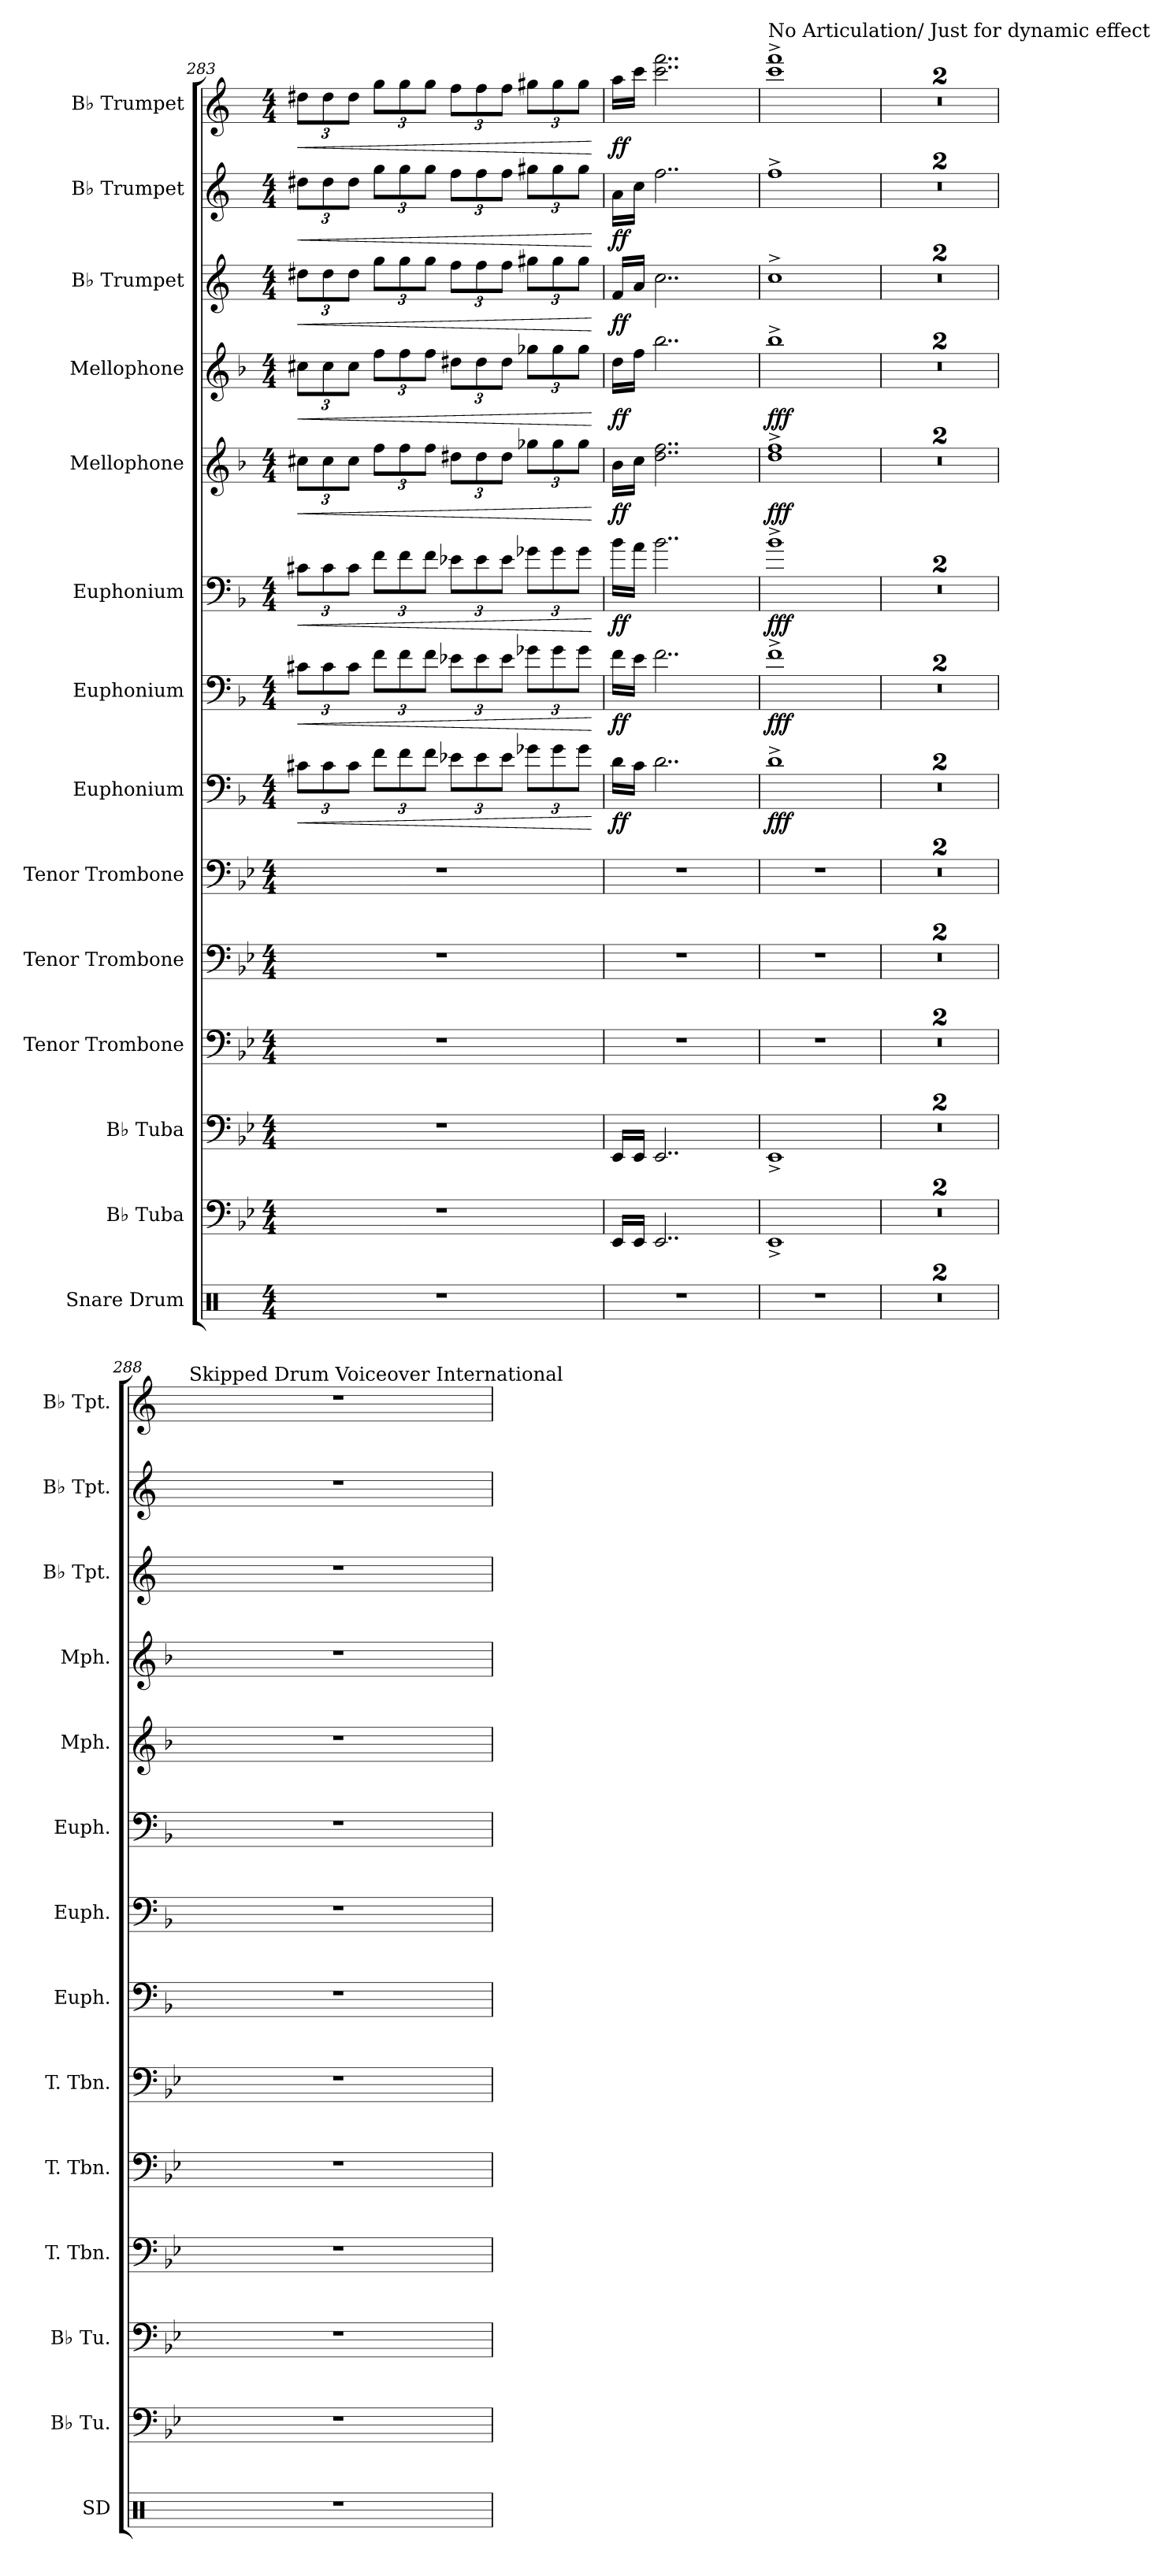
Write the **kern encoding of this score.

**kern	**kern	**kern	**kern	**kern	**kern	**kern	**dynam	**kern	**dynam	**kern	**dynam	**kern	**dynam	**kern	**dynam	**kern	**dynam	**kern	**dynam	**kern	**dynam
*part14	*part13	*part12	*part11	*part10	*part9	*part8	*part8	*part7	*part7	*part6	*part6	*part5	*part5	*part4	*part4	*part3	*part3	*part2	*part2	*part1	*part1
*staff14	*staff13	*staff12	*staff11	*staff10	*staff9	*staff8	*staff8	*staff7	*staff7	*staff6	*staff6	*staff5	*staff5	*staff4	*staff4	*staff3	*staff3	*staff2	*staff2	*staff1	*staff1
*I"Snare Drum	*I"B♭ Tuba	*I"B♭ Tuba	*I"Tenor Trombone	*I"Tenor Trombone	*I"Tenor Trombone	*I"Euphonium	*	*I"Euphonium	*	*I"Euphonium	*	*I"Mellophone	*	*I"Mellophone	*	*I"B♭ Trumpet	*	*I"B♭ Trumpet	*	*I"B♭ Trumpet	*
*I'SD	*I'B♭ Tu.	*I'B♭ Tu.	*I'T. Tbn.	*I'T. Tbn.	*I'T. Tbn.	*I'Euph.	*	*I'Euph.	*	*I'Euph.	*	*I'Mph.	*	*I'Mph.	*	*I'B♭ Tpt.	*	*I'B♭ Tpt.	*	*I'B♭ Tpt.	*
*clefX	*clefF4	*clefF4	*clefF4	*clefF4	*clefF4	*clefF4	*	*clefF4	*	*clefF4	*	*clefG2	*	*clefG2	*	*clefG2	*	*clefG2	*	*clefG2	*
*	*	*	*	*	*	*ITrd4c7	*	*ITrd4c7	*	*ITrd4c7	*	*ITrd4c7	*	*ITrd4c7	*	*ITrd1c2	*	*ITrd1c2	*	*ITrd1c2	*
*k[]	*k[b-e-]	*k[b-e-]	*k[b-e-]	*k[b-e-]	*k[b-e-]	*k[b-e-]	*	*k[b-e-]	*	*k[b-e-]	*	*k[b-e-]	*	*k[b-e-]	*	*k[b-e-]	*	*k[b-e-]	*	*k[b-e-]	*
*M4/4	*M4/4	*M4/4	*M4/4	*M4/4	*M4/4	*M4/4	*	*M4/4	*	*M4/4	*	*M4/4	*	*M4/4	*	*M4/4	*	*M4/4	*	*M4/4	*
*	*	*	*	*	*	*Xbrackettup	*	*	*	*	*	*	*	*	*	*	*	*	*	*	*
=283	=283	=283	=283	=283	=283	=283	=283	=283	=283	=283	=283	=283	=283	=283	=283	=283	=283	=283	=283	=283	=283
!	!	!	!	!	!	!	!LO:HP:b	!	!	!	!	!	!	!	!	!	!	!	!	!	!
*	*	*	*	*	*	*	*	*Xbrackettup	*	*	*	*	*	*	*	*	*	*	*	*	*
!	!	!	!	!	!	!	!	!	!LO:HP:b	!	!	!	!	!	!	!	!	!	!	!	!
*	*	*	*	*	*	*	*	*	*	*Xbrackettup	*	*	*	*	*	*	*	*	*	*	*
!	!	!	!	!	!	!	!	!	!	!	!LO:HP:b	!	!	!	!	!	!	!	!	!	!
*	*	*	*	*	*	*	*	*	*	*	*	*Xbrackettup	*	*	*	*	*	*	*	*	*
!	!	!	!	!	!	!	!	!	!	!	!	!	!LO:HP:b	!	!	!	!	!	!	!	!
*	*	*	*	*	*	*	*	*	*	*	*	*	*	*Xbrackettup	*	*	*	*	*	*	*
!	!	!	!	!	!	!	!	!	!	!	!	!	!	!	!LO:HP:b	!	!	!	!	!	!
*	*	*	*	*	*	*	*	*	*	*	*	*	*	*	*	*Xbrackettup	*	*	*	*	*
!	!	!	!	!	!	!	!	!	!	!	!	!	!	!	!	!	!LO:HP:b	!	!	!	!
*	*	*	*	*	*	*	*	*	*	*	*	*	*	*	*	*	*	*Xbrackettup	*	*	*
!	!	!	!	!	!	!	!	!	!	!	!	!	!	!	!	!	!	!	!LO:HP:b	!	!
*	*	*	*	*	*	*	*	*	*	*	*	*	*	*	*	*	*	*	*	*Xbrackettup	*
!	!	!	!	!	!	!	!	!	!	!	!	!	!	!	!	!	!	!	!	!	!LO:HP:b
1r	1r	1r	1r	1r	1r	12F#X\L	<	12F#X\L	<	12F#X\L	<	12f#X\L	<	12f#X\L	<	12cc#X\L	<	12cc#X\L	<	12cc#X\L	<
.	.	.	.	.	.	12F#\	.	12F#\	.	12F#\	.	12f#\	.	12f#\	.	12cc#\	.	12cc#\	.	12cc#\	.
.	.	.	.	.	.	12F#\J	.	12F#\J	.	12F#\J	.	12f#\J	.	12f#\J	.	12cc#\J	.	12cc#\J	.	12cc#\J	.
.	.	.	.	.	.	12B-\L	.	12B-\L	.	12B-\L	.	12b-\L	.	12b-\L	.	12ff\L	.	12ff\L	.	12ff\L	.
.	.	.	.	.	.	12B-\	.	12B-\	.	12B-\	.	12b-\	.	12b-\	.	12ff\	.	12ff\	.	12ff\	.
.	.	.	.	.	.	12B-\J	.	12B-\J	.	12B-\J	.	12b-\J	.	12b-\J	.	12ff\J	.	12ff\J	.	12ff\J	.
.	.	.	.	.	.	12A-X\L	.	12A-X\L	.	12A-X\L	.	12g#X\L	.	12g#X\L	.	12ee-\L	.	12ee-\L	.	12ee-\L	.
.	.	.	.	.	.	12A-\	.	12A-\	.	12A-\	.	12g#\	.	12g#\	.	12ee-\	.	12ee-\	.	12ee-\	.
.	.	.	.	.	.	12A-\J	.	12A-\J	.	12A-\J	.	12g#\J	.	12g#\J	.	12ee-\J	.	12ee-\J	.	12ee-\J	.
.	.	.	.	.	.	12c-X\L	.	12c-X\L	.	12c-X\L	.	12cc-X\L	.	12cc-X\L	.	12ff#X\L	.	12ff#X\L	.	12ff#X\L	.
.	.	.	.	.	.	12c-\	.	12c-\	.	12c-\	.	12cc-\	.	12cc-\	.	12ff#\	.	12ff#\	.	12ff#\	.
.	.	.	.	.	.	12c-\J	.	12c-\J	.	12c-\J	.	12cc-\J	.	12cc-\J	.	12ff#\J	.	12ff#\J	.	12ff#\J	.
.	.	.	.	.	.	.	[	.	[	.	[	.	[	.	[	.	[	.	[	.	[
=284	=284	=284	=284	=284	=284	=284	=284	=284	=284	=284	=284	=284	=284	=284	=284	=284	=284	=284	=284	=284	=284
!	!	!	!	!	!	!	!LO:DY:b	!	!LO:DY:b	!	!LO:DY:b	!	!LO:DY:b	!	!LO:DY:b	!	!LO:DY:b	!	!LO:DY:b	!	!LO:DY:b
1r	16EE-/LL	16EE-/LL	1r	1r	1r	16G\LL	ff	16B-\LL	ff	16e-\LL	ff	16e-\LL	ff	16g\LL	ff	16e-/LL	ff	16g\LL	ff	16gg\LL	ff
.	16EE-/JJ	16EE-/JJ	.	.	.	16F\JJ	.	16A\JJ	.	16d\JJ	.	16f\JJ	.	16b-\JJ	.	16g/JJ	.	16b-\JJ	.	16bb-\JJ	.
.	2..EE-/	2..EE-/	.	.	.	2..G\	.	2..B-\	.	2..e-\	.	2..g\ 2..b-\	.	2..ee-\	.	2..b-\	.	2..ee-\	.	2..bb-\ 2..eee-\	.
=285	=285	=285	=285	=285	=285	=285	=285	=285	=285	=285	=285	=285	=285	=285	=285	=285	=285	=285	=285	=285	=285
!	!	!	!	!	!	!	!	!	!	!	!	!	!	!	!	!	!	!	!	!LO:TX:a:t=No Articulation/ Just for dynamic effect	!
!	!	!	!	!	!	!	!LO:DY:b	!	!LO:DY:b	!	!LO:DY:b	!	!LO:DY:b	!	!LO:DY:b	!	!	!	!	!	!
1r	1EE-^	1EE-^	1r	1r	1r	1G^	fff	1B-^	fff	1e-^	fff	1g^ 1b-^	fff	1ee-^	fff	1b-^	.	1ee-^	.	1bb-^ 1eee-^	.
=286	=286	=286	=286	=286	=286	=286	=286	=286	=286	=286	=286	=286	=286	=286	=286	=286	=286	=286	=286	=286	=286
1r	1r	1r	1r	1r	1r	1r	.	1r	.	1r	.	1r	.	1r	.	1r	.	1r	.	1r	.
=287	=287	=287	=287	=287	=287	=287	=287	=287	=287	=287	=287	=287	=287	=287	=287	=287	=287	=287	=287	=287	=287
1r	1r	1r	1r	1r	1r	1r	.	1r	.	1r	.	1r	.	1r	.	1r	.	1r	.	1r	.
=288	=288	=288	=288	=288	=288	=288	=288	=288	=288	=288	=288	=288	=288	=288	=288	=288	=288	=288	=288	=288	=288
*	*	*	*	*	*	*	*	*	*	*	*	*	*	*	*	*	*	*	*	*MM185	*
!	!	!	!	!	!	!	!	!	!	!	!	!	!	!	!	!	!	!	!	!LO:TX:a:t=Skipped Drum Voiceover International	!
1r	1r	1r	1r	1r	1r	1r	.	1r	.	1r	.	1r	.	1r	.	1r	.	1r	.	1r	.
=	=	=	=	=	=	=	=	=	=	=	=	=	=	=	=	=	=	=	=	=	=
*-	*-	*-	*-	*-	*-	*-	*-	*-	*-	*-	*-	*-	*-	*-	*-	*-	*-	*-	*-	*-	*-
